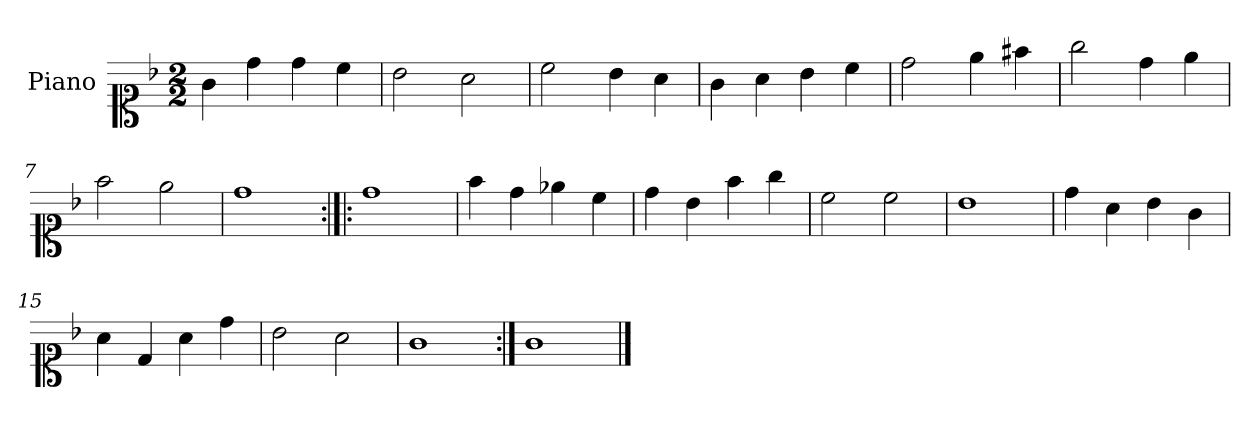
**kern
*part1
*staff1
*I"Piano
*I'Pno.
*clefC1
*k[b-]
*M2/2
=1
4g\
4dd\
4dd\
4cc\
=2
2b-\
2a\
=3
2cc\
4b-\
4a\
=4
4g\
4a\
4b-\
4cc\
=5
2dd\
4ee\
4ff#X\
=6
2gg\
4dd\
4ee\
=7
2ff\
2ee\
=8
1dd
=9:|!|:
1dd
=10
4ff\
4dd\
4ee-X\
4cc\
!!LO:LB:g=z
=11
4dd\
4b-\
4ff\
4gg\
=12
2cc\
2cc\
=13
1b-
=14
4dd\
4a\
4b-\
4g\
=15
4a\
4d/
4a\
4dd\
=16
2b-\
2a\
=17
1g
=18:|!
1g
==
*-
